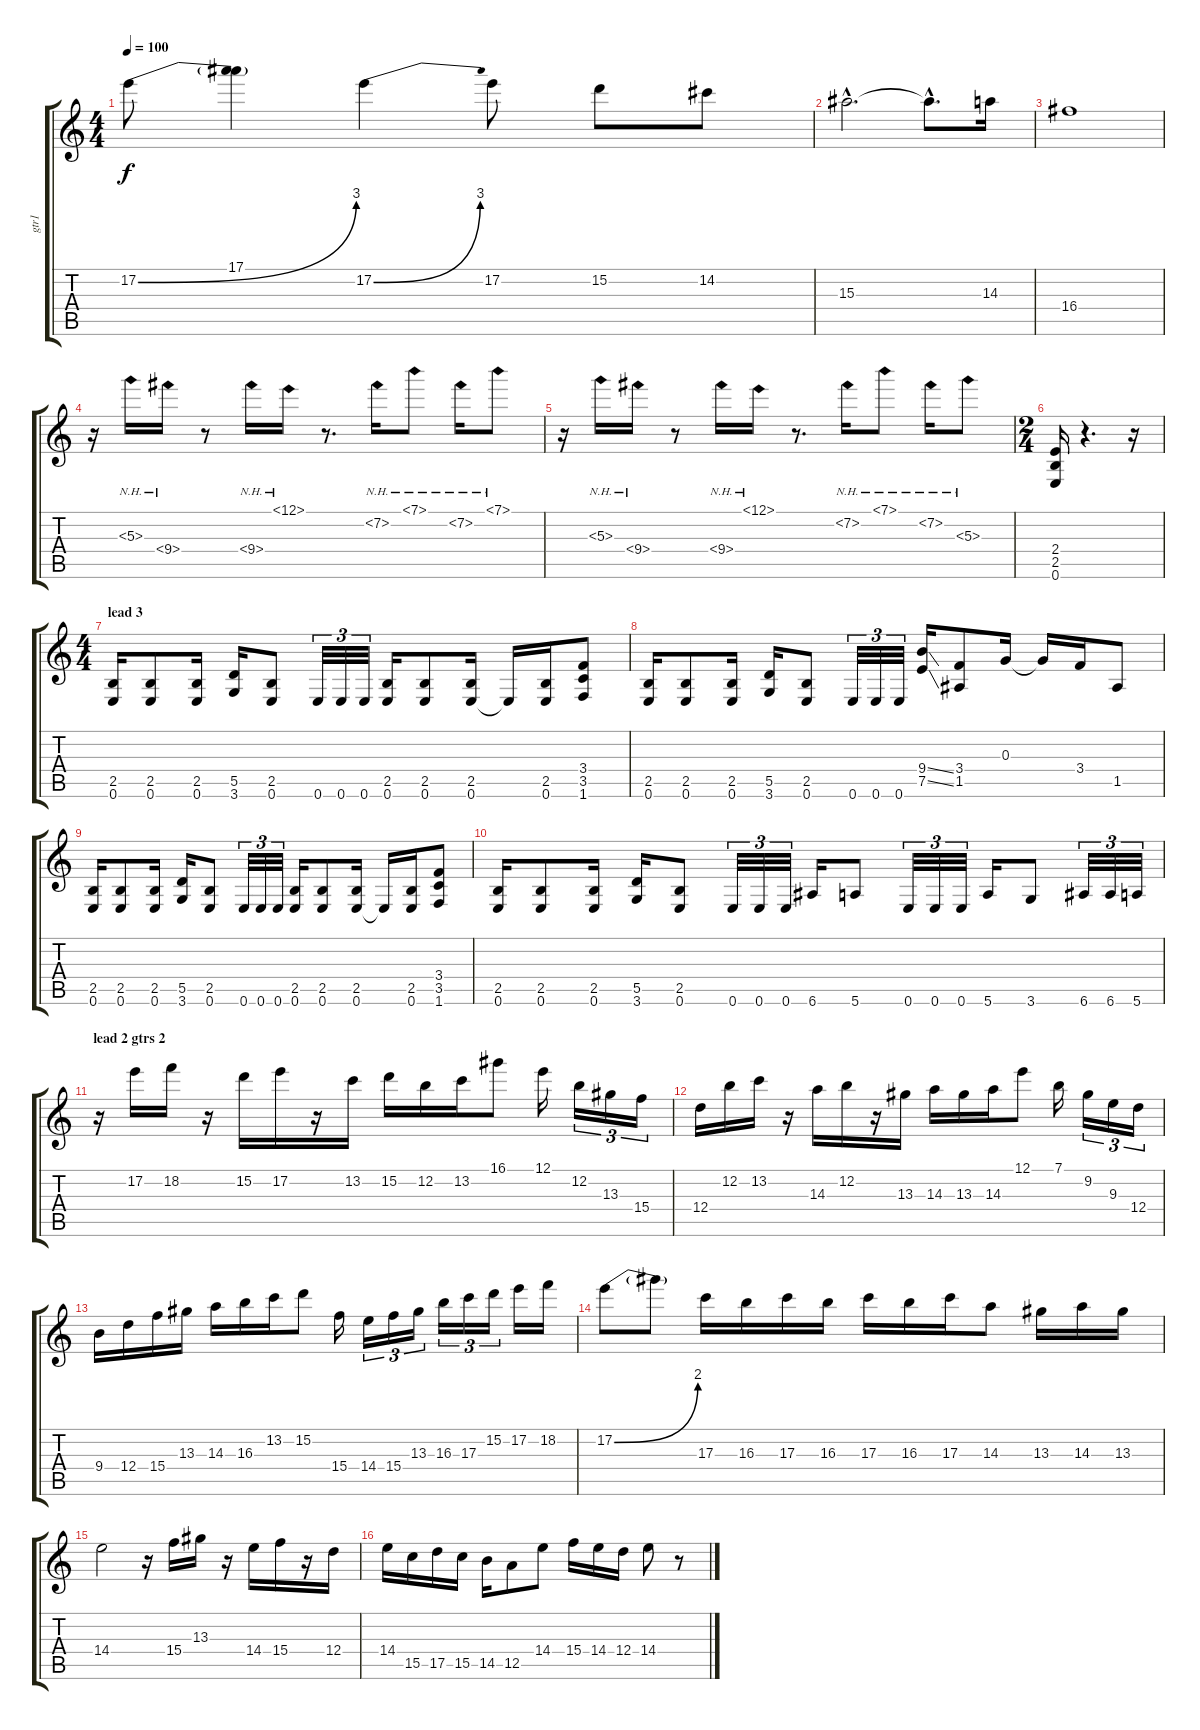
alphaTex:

\track ("gtr1 " "gtr1 ") {instrument distortionguitar}
\staff {score tabs}
\tuning (E4 B3 G3 D3 A2 E2) {hide}
\ts (4 4)
\tempo 100
\clef g2
\ks c
17.2{be (bend 0 0 60 12)}.8{dy f} (17.1 17.2{t}).4 17.2{be (bend 0 0 60 12)}.4 17.2.8 15.2.8 14.2.8 |
15.3{hac}.2{d} 15.3{hac t}.8{d} 14.3.16 |
16.4.1 |
r.16 5.3{nh}.16 9.4{nh}.16 r.8 9.4{nh}.16 12.1{nh}.16 r.8{d} 7.2{nh}.16 7.1{nh}.8 7.2{nh}.16 7.1{nh}.8 |
r.16 5.3{nh}.16 9.4{nh}.16 r.8 9.4{nh}.16 12.1{nh}.16 r.8{d} 7.2{nh}.16 7.1{nh}.8 7.2{nh}.16 5.3{nh}.8 |
\ts (2 4)
(2.4 2.5 0.6).16 r.4{d} r.16 |
\ts (4 4)
\section ("" "lead 3")
(2.5 0.6).16 (2.5 0.6).8 (2.5 0.6).16 (5.5 3.6).16 (2.5 0.6).8 0.6.32{tu (3 2)} 0.6.32{tu (3 2)} 0.6.32{tu (3 2)} (2.5 0.6).16 (2.5 0.6).8 (2.5 0.6).16 0.6{t}.16 (2.5 0.6).16 (3.4 3.5 1.6).8 |
(2.5 0.6).16 (2.5 0.6).8 (2.5 0.6).16 (5.5 3.6).16 (2.5 0.6).8 0.6.32{tu (3 2)} 0.6.32{tu (3 2)} 0.6.32{tu (3 2)} (9.4{ss} 7.5{ss}).16 (3.4 1.5).8 0.3.16 0.3{t}.16 3.4.16 1.5.8 |
(2.5 0.6).16 (2.5 0.6).8 (2.5 0.6).16 (5.5 3.6).16 (2.5 0.6).8 0.6.32{tu (3 2)} 0.6.32{tu (3 2)} 0.6.32{tu (3 2)} (2.5 0.6).16 (2.5 0.6).8 (2.5 0.6).16 0.6{t}.16 (2.5 0.6).16 (3.4 3.5 1.6).8 |
(2.5 0.6).16 (2.5 0.6).8 (2.5 0.6).16 (5.5 3.6).16 (2.5 0.6).8 0.6.32{tu (3 2)} 0.6.32{tu (3 2)} 0.6.32{tu (3 2)} 6.6.16 5.6.8 0.6.32{tu (3 2)} 0.6.32{tu (3 2)} 0.6.32{tu (3 2)} 5.6.16 3.6.8 6.6.32{tu (3 2)} 6.6.32{tu (3 2)} 5.6.32{tu (3 2)} |
\section ("" "lead 2 gtrs 2")
r.16 17.2.16 18.2.16 r.16 15.2.16 17.2.16 r.16 13.2.16 15.2.16 12.2.16 13.2.16 16.1.8 12.1.16 12.2.16{tu (3 2)} 13.3.16{tu (3 2)} 15.4.16{tu (3 2)} |
12.4.16 12.2.16 13.2.16 r.16 14.3.16 12.2.16 r.16 13.3.16 14.3.16 13.3.16 14.3.16 12.1.8 7.1.16 9.2.16{tu (3 2)} 9.3.16{tu (3 2)} 12.4.16{tu (3 2)} |
9.4.16 12.4.16 15.4.16 13.3.16 14.3.16 16.3.16 13.2.16 15.2.8 15.4.16 14.4.16{tu (3 2)} 15.4.16{tu (3 2)} 13.3.16{tu (3 2)} 16.3.16{tu (3 2)} 17.3.16{tu (3 2)} 15.2.16{tu (3 2)} 17.2.16 18.2.16 |
17.2{be (bend 0 0 60 8)}.8 17.2{t}.8 17.3.16 16.3.16 17.3.16 16.3.16 17.3.16 16.3.16 17.3.16 14.3.8 13.3.16 14.3.16 13.3.16 |
14.4.2 r.16 15.4.16 13.3.16 r.16 14.4.16 15.4.16 r.16 12.4.16 |
14.4.16 15.5.16 17.5.16 15.5.16 14.5.16 12.5.8 14.4.8 15.4.16 14.4.16 12.4.16 14.4.8 r.8
